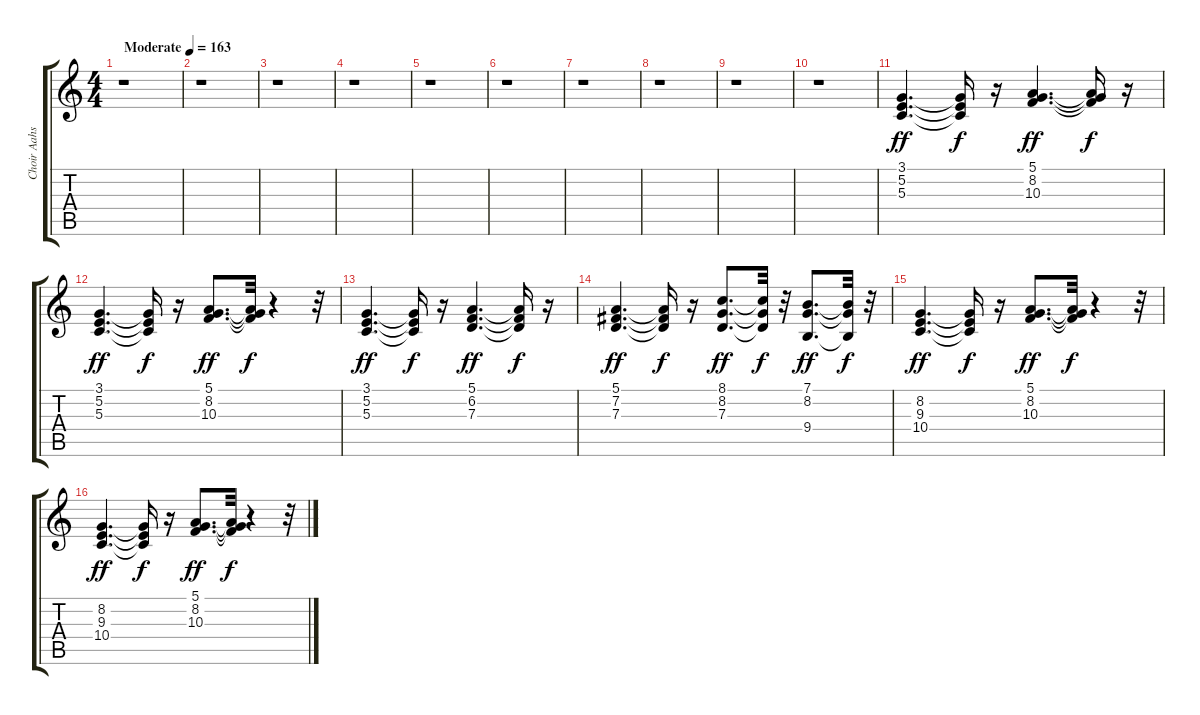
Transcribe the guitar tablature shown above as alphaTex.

\track ("Choir Aahs" "Choir Aahs") {instrument choiraahs}
\staff {score tabs}
\tuning (E4 B3 G3 D3 A2 E2) {hide}
\ts (4 4)
\tempo (163 "Moderate")
\clef g2
\ks c
r.1{dy ff instrument choiraahs} |
r.1 |
r.1 |
r.1 |
r.1 |
r.1 |
r.1 |
r.1 |
r.1 |
r.1 |
(3.1 5.2 5.3).4{d} (3.1{t} 5.2{t} 5.3{t}).16{dy f} r.16 (5.1 8.2 10.3).4{d dy ff} (5.1{t} 8.2{t} 10.3{t}).16{dy f} r.16 |
(3.1 5.2 5.3).4{d dy ff} (3.1{t} 5.2{t} 5.3{t}).16{dy f} r.16 (5.1 8.2 10.3).8{d dy ff} (5.1{t} 8.2{t} 10.3{t}).32{dy f} r.4 r.32 |
(3.1 5.2 5.3).4{d dy ff} (3.1{t} 5.2{t} 5.3{t}).16{dy f} r.16 (5.1 6.2 7.3).4{d dy ff} (5.1{t} 6.2{t} 7.3{t}).16{dy f} r.16 |
(5.1 7.2 7.3).4{d dy ff} (5.1{t} 7.2{t} 7.3{t}).16{dy f} r.16 (8.1 8.2 7.3).8{d dy ff} (8.1{t} 8.2{t} 7.3{t}).32{dy f} r.32 (7.1 8.2 9.4).8{d dy ff} (7.1{t} 8.2{t} 9.4{t}).32{dy f} r.32 |
(8.2 9.3 10.4).4{d dy ff} (8.2{t} 9.3{t} 10.4{t}).16{dy f} r.16 (5.1 8.2 10.3).8{d dy ff} (5.1{t} 8.2{t} 10.3{t}).32{dy f} r.4 r.32 |
(8.2 9.3 10.4).4{d dy ff} (8.2{t} 9.3{t} 10.4{t}).16{dy f} r.16 (5.1 8.2 10.3).8{d dy ff} (5.1{t} 8.2{t} 10.3{t}).32{dy f} r.4 r.32
